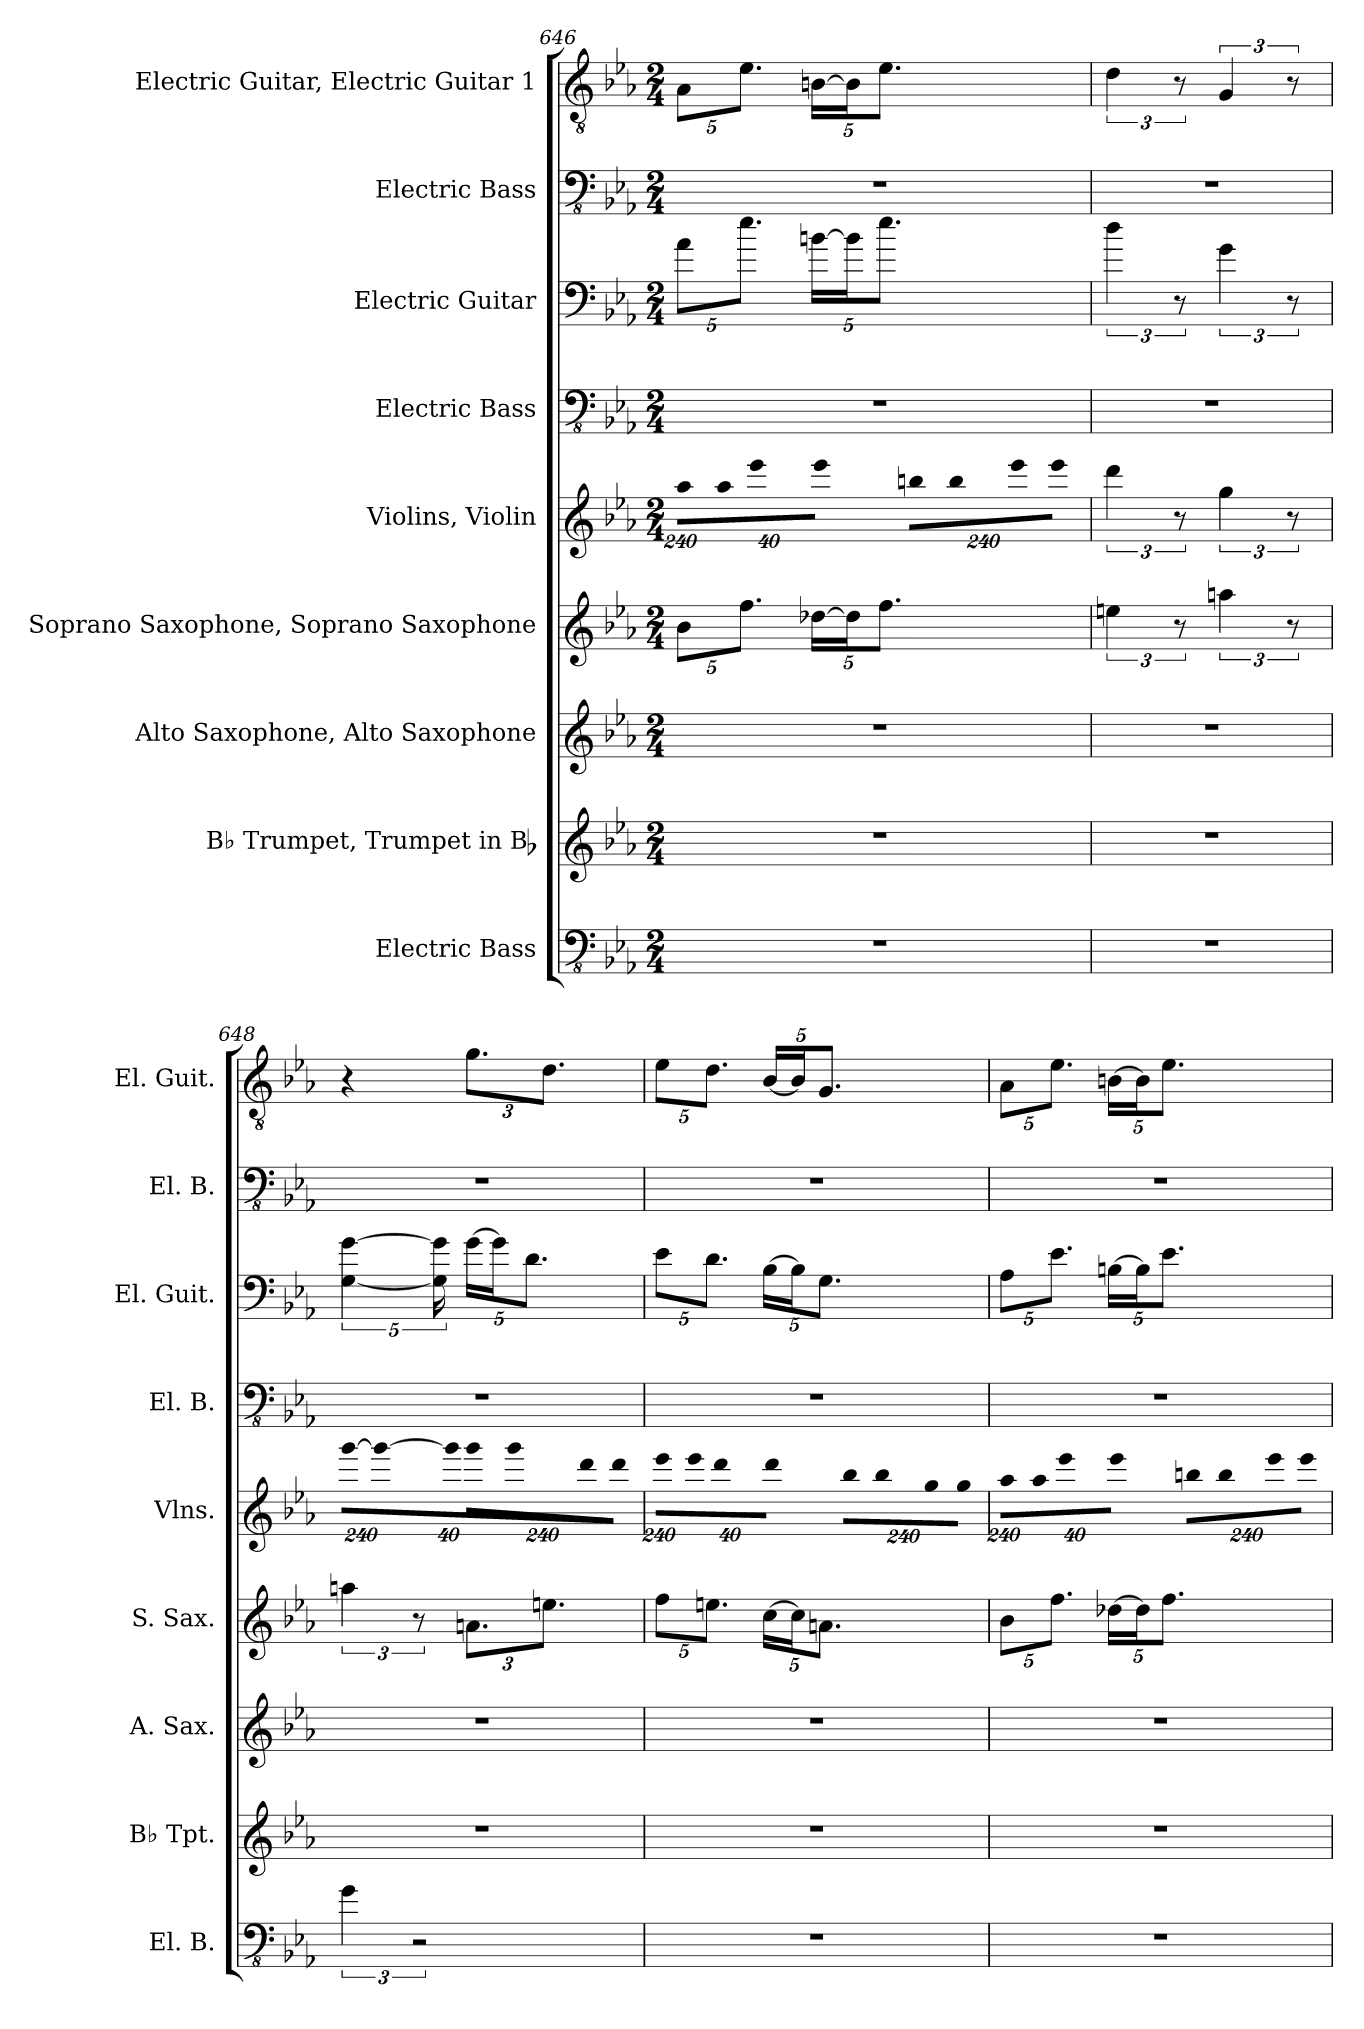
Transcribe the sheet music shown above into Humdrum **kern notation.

**kern	**kern	**kern	**kern	**kern	**kern	**kern	**kern	**kern
*part9	*part8	*part7	*part6	*part5	*part4	*part3	*part2	*part1
*staff9	*staff8	*staff7	*staff6	*staff5	*staff4	*staff3	*staff2	*staff1
*I"Electric Bass	*I"B♭ Trumpet, Trumpet in Bb	*I"Alto Saxophone, Alto Saxophone	*I"Soprano Saxophone, Soprano Saxophone	*I"Violins, Violin	*I"Electric Bass	*I"Electric Guitar	*I"Electric Bass	*I"Electric Guitar, Electric Guitar 1
*I'El. B.	*I'B♭ Tpt.	*I'A. Sax.	*I'S. Sax.	*I'Vlns.	*I'El. B.	*I'El. Guit.	*I'El. B.	*I'El. Guit.
*clefFv4	*clefG2	*clefG2	*clefG2	*clefG2	*clefFv4	*clefF4	*clefFv4	*clefGv2
*	*ITrd1c2	*ITrd5c9	*ITrd1c2	*	*	*	*	*
*k[b-e-a-]	*k[b-e-a-d-g-]	*k[b-e-a-d-g-c-]	*k[b-e-a-d-g-]	*k[b-e-a-]	*k[b-e-a-]	*k[b-e-a-]	*k[b-e-a-]	*k[b-e-a-]
*M2/4	*M2/4	*M2/4	*M2/4	*M2/4	*M2/4	*M2/4	*M2/4	*M2/4
*	*	*	*Xbrackettup	*Xbrackettup	*	*	*	*
=646	=646	=646	=646	=646	=646	=646	=646	=646
!	!	!	!	!LO:N:vis=16	!	!	!	!
*	*	*	*	*	*	*Xbrackettup	*	*Xbrackettup
2r	2r	2r	10a-\L	1920%137aa-\LL	2r	10a-\L	2r	10A-\L
!	!	!	!	!LO:N:vis=32	!	!	!	!
.	.	.	.	640%23aa-\K	.	.	.	.
.	.	.	10.ee-\J	.	.	10.ee-\J	.	10.e-\J
!	!	!	!	!LO:N:vis=16	!	!	!	!
.	.	.	.	1920%137eee-\	.	.	.	.
!	!	!	!	!LO:N:vis=16	!	!	!	!
.	.	.	.	1920%137eee-\JJ	.	.	.	.
!	!	!	!	!LO:N:vis=16	!	!	!	!
.	.	.	[20cc-X\LL	1920%137bbn\LL	.	[20bn\LL	.	[20Bn\LL
.	.	.	20cc-\J]	.	.	20b\J]	.	20B\J]
!	!	!	!	!LO:N:vis=32	!	!	!	!
.	.	.	.	640%23bb\K	.	.	.	.
.	.	.	10.ee-\J	.	.	10.ee-\J	.	10.e-\J
!	!	!	!	!LO:N:vis=16	!	!	!	!
.	.	.	.	1920%137eee-\	.	.	.	.
!	!	!	!	!LO:N:vis=16	!	!	!	!
.	.	.	.	1920%137eee-\JJ	.	.	.	.
=647	=647	=647	=647	=647	=647	=647	=647	=647
*	*	*	*brackettup	*brackettup	*	*brackettup	*	*brackettup
2r	2r	2r	6ddn\	6ddd\	2r	6dd\	2r	6d\
.	.	.	12r	12r	.	12r	.	12r
.	.	.	6ggn\	6gg\	.	6g\	.	6G/
.	.	.	12r	12r	.	12r	.	12r
=648	=648	=648	=648	=648	=648	=648	=648	=648
*	*	*	*	*Xbrackettup	*	*	*	*
!	!	!	!	!LO:N:vis=16	!	!	!	!
6G\	2r	2r	6ggn\	[1920%137ggg\KL	2r	[5G\ [5g\	2r	4r
!	!	!	!	!LO:N:vis=8	!	!	!	!
.	.	.	.	960%137ggg\_	.	.	.	.
3r	.	.	12r	.	.	.	.	.
.	.	.	.	.	.	20G\] 20g\]	.	.
!	!	!	!	!LO:N:vis=32	!	!	!	!
.	.	.	.	640%23ggg\Jkk]	.	.	.	.
*	*	*	*Xbrackettup	*	*	*	*	*
!	!	!	!	!LO:N:vis=16	!	!	!	!
*	*	*	*	*	*	*	*	*Xbrackettup
.	.	.	12.gn\L	1920%137ggg\LL	.	[20g\LL	.	12.g\L
.	.	.	.	.	.	20g\J]	.	.
!	!	!	!	!LO:N:vis=32	!	!	!	!
.	.	.	.	640%23ggg\K	.	.	.	.
.	.	.	.	.	.	10.d\J	.	.
!	!	!	!	!LO:N:vis=16	!	!	!	!
.	.	.	.	1920%137ddd\	.	.	.	.
.	.	.	12.ddn\J	.	.	.	.	12.d\J
!	!	!	!	!LO:N:vis=16	!	!	!	!
.	.	.	.	1920%137ddd\JJ	.	.	.	.
!!LO:PB:g=z
=649	=649	=649	=649	=649	=649	=649	=649	=649
!	!	!	!	!LO:N:vis=16	!	!	!	!
*	*	*	*	*	*	*Xbrackettup	*	*
2r	2r	2r	10ee-\L	1920%137eee-\LL	2r	10e-\L	2r	10e-\L
!	!	!	!	!LO:N:vis=32	!	!	!	!
.	.	.	.	640%23eee-\K	.	.	.	.
.	.	.	10.ddn\J	.	.	10.d\J	.	10.d\J
!	!	!	!	!LO:N:vis=16	!	!	!	!
.	.	.	.	1920%137ddd\	.	.	.	.
!	!	!	!	!LO:N:vis=16	!	!	!	!
.	.	.	.	1920%137ddd\JJ	.	.	.	.
!	!	!	!	!LO:N:vis=16	!	!	!	!
.	.	.	[20b-\LL	1920%137bb-\LL	.	[20B-\LL	.	[20B-/LL
.	.	.	20b-\J]	.	.	20B-\J]	.	20B-/J]
!	!	!	!	!LO:N:vis=32	!	!	!	!
.	.	.	.	640%23bb-\K	.	.	.	.
.	.	.	10.gn\J	.	.	10.G\J	.	10.G/J
!	!	!	!	!LO:N:vis=16	!	!	!	!
.	.	.	.	1920%137gg\	.	.	.	.
!	!	!	!	!LO:N:vis=16	!	!	!	!
.	.	.	.	1920%137gg\JJ	.	.	.	.
=650	=650	=650	=650	=650	=650	=650	=650	=650
!	!	!	!	!LO:N:vis=16	!	!	!	!
2r	2r	2r	10a-\L	1920%137aa-\LL	2r	10A-\L	2r	10A-\L
!	!	!	!	!LO:N:vis=32	!	!	!	!
.	.	.	.	640%23aa-\K	.	.	.	.
.	.	.	10.ee-\J	.	.	10.e-\J	.	10.e-\J
!	!	!	!	!LO:N:vis=16	!	!	!	!
.	.	.	.	1920%137eee-\	.	.	.	.
!	!	!	!	!LO:N:vis=16	!	!	!	!
.	.	.	.	1920%137eee-\JJ	.	.	.	.
!	!	!	!	!LO:N:vis=16	!	!	!	!
.	.	.	[20cc-X\LL	1920%137bbn\LL	.	[20Bn\LL	.	[20Bn\LL
.	.	.	20cc-\J]	.	.	20B\J]	.	20B\J]
!	!	!	!	!LO:N:vis=32	!	!	!	!
.	.	.	.	640%23bb\K	.	.	.	.
.	.	.	10.ee-\J	.	.	10.e-\J	.	10.e-\J
!	!	!	!	!LO:N:vis=16	!	!	!	!
.	.	.	.	1920%137eee-\	.	.	.	.
!	!	!	!	!LO:N:vis=16	!	!	!	!
.	.	.	.	1920%137eee-\JJ	.	.	.	.
=	=	=	=	=	=	=	=	=
*-	*-	*-	*-	*-	*-	*-	*-	*-
